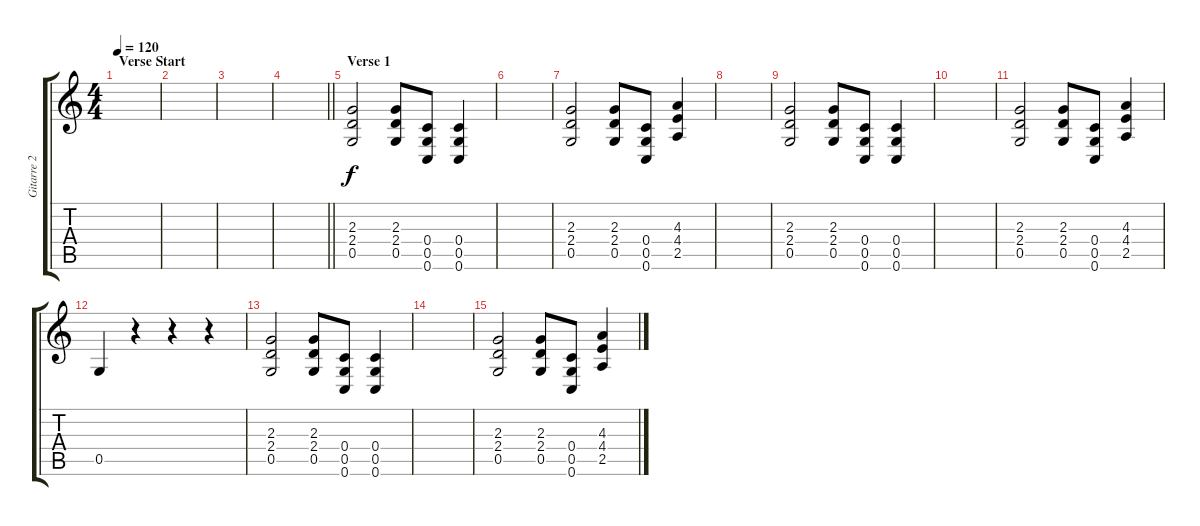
\track ("Gitarre 2" "Gitarre 2") {instrument distortionguitar}
\staff {score tabs}
\tuning (D4 A3 F3 C3 G2 C2) {hide}
\ts (4 4)
\section ("" "Verse Start")
\tempo 120
\clef g2
\ks c
|
|
|
\barLineRight lightlight
|
\section ("" "Verse 1")
(2.3 2.4 0.5).2 (2.3 2.4 0.5).8 (0.4 0.5 0.6).8 (0.4 0.5 0.6).4 |
|
(2.3 2.4 0.5).2 (2.3 2.4 0.5).8 (0.4 0.5 0.6).8 (4.3 4.4 2.5).4 |
|
(2.3 2.4 0.5).2 (2.3 2.4 0.5).8 (0.4 0.5 0.6).8 (0.4 0.5 0.6).4 |
|
(2.3 2.4 0.5).2 (2.3 2.4 0.5).8 (0.4 0.5 0.6).8 (4.3 4.4 2.5).4 |
0.5.4 r.4 r.4 r.4 |
(2.3 2.4 0.5).2 (2.3 2.4 0.5).8 (0.4 0.5 0.6).8 (0.4 0.5 0.6).4 |
|
(2.3 2.4 0.5).2 (2.3 2.4 0.5).8 (0.4 0.5 0.6).8 (4.3 4.4 2.5).4
